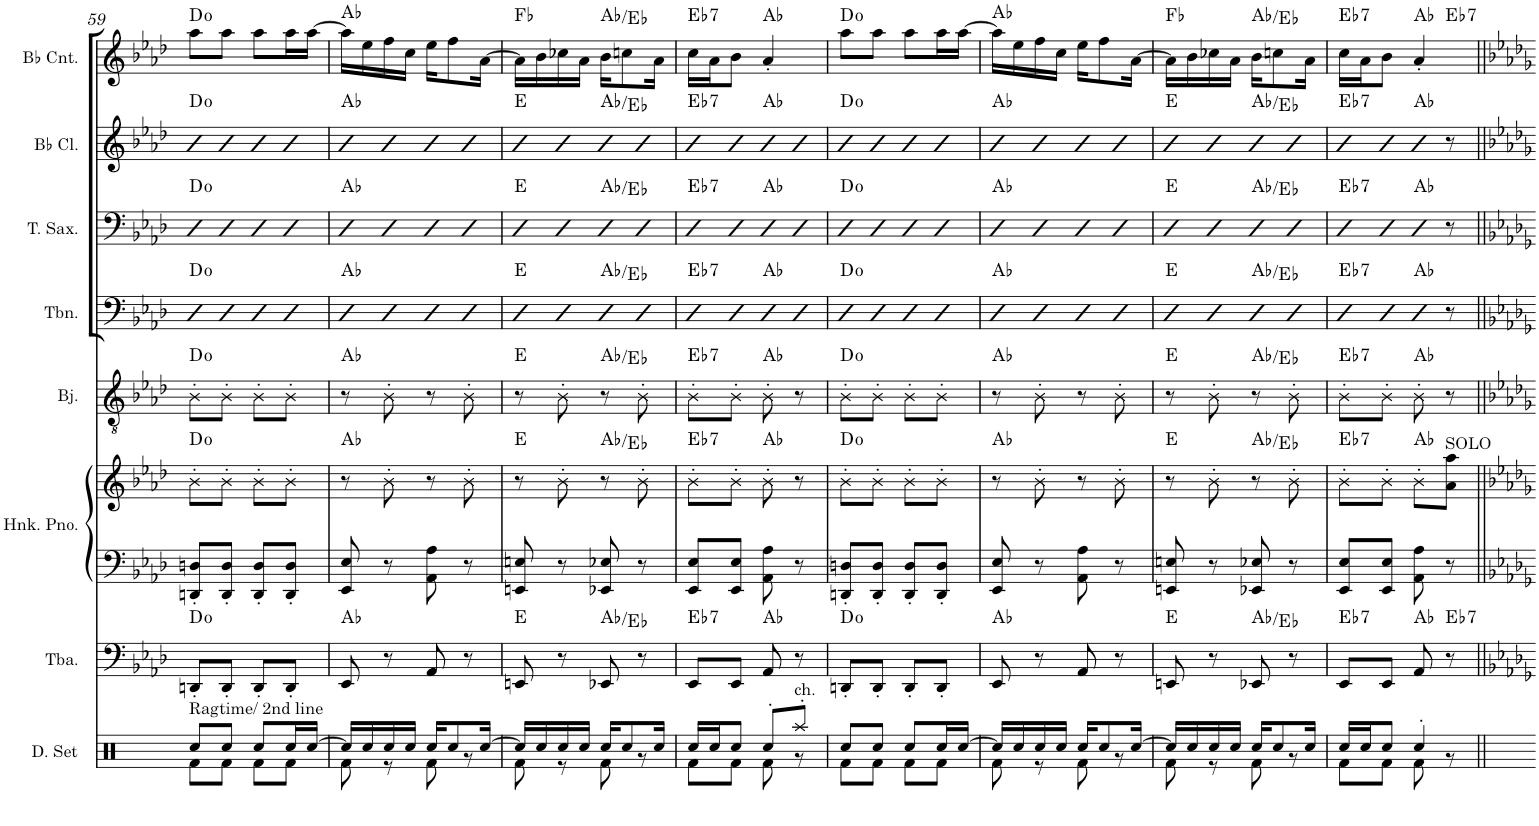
**kern	**kern	**harte	**kern	**kern	**harte	**kern	**harte	**kern	**harte	**kern	**harte	**kern	**harte	**kern	**harte
*part8	*part7	*part7	*part6	*part6	*part6	*part5	*part5	*part4	*part4	*part3	*part3	*part2	*part2	*part1	*part1
*staff9	*staff8	*	*staff7	*staff6	*	*staff5	*	*staff4	*	*staff3	*	*staff2	*	*staff1	*
*I"Drumset	*I"Tuba	*	*I"Honky Tonk Piano	*	*	*I"Banjo	*	*I"Trombone	*	*I"Tenor Saxophone	*	*I"Bb Clarinet	*	*I"Bb Cornet	*
*I'D. Set	*I'Tba.	*	*I'Hnk. Pno.	*	*	*I'Bj.	*	*I'Tbn.	*	*I'T. Sax.	*	*I'Bb Cl.	*	*I'Bb Cnt.	*
!!LO:PB:g=z
*clefX	*clefF4	*	*clefF4	*clefG2	*	*clefGv2	*	*clefF4	*	*clefF4	*	*clefG2	*	*clefG2	*
*	*	*	*	*	*	*ITrd7c12	*	*	*	*ITrd8c14	*	*ITrd1c2	*	*ITrd1c2	*
*k[]	*k[b-e-a-d-]	*	*k[b-e-a-d-]	*k[b-e-a-d-]	*	*k[b-e-a-d-]	*	*k[b-e-a-d-]	*	*k[b-e-a-d-]	*	*k[b-e-a-d-]	*	*k[b-e-a-d-]	*
*M2/4	*M2/4	*	*M2/4	*M2/4	*	*M2/4	*	*M2/4	*	*M2/4	*	*M2/4	*	*M2/4	*
=59	=59	=59	=59	=59	=59	=59	=59	=59	=59	=59	=59	=59	=59	=59	=59
*^	*	*	*	*	*	*	*	*	*	*	*	*	*	*	*
!LO:TX:a:t=Ragtime/ 2nd line	!	!	!	!	!	!	!	!	!	!	!	!	!	!	!	!
8Rcc/L	8Rf\L	8DDn'/L	D:dim	8DDn/' 8Dn/'L	8b-'\L	D:dim	8B-'\L	D:dim	8b-L	D:dim	8b-L	D:dim	8b-L	D:dim	8aa-\L	D:dim
8Rcc/J	8Rf\J	8DD'/J	.	8DD/' 8D/'J	8b-'\J	.	8B-'\J	.	8b-J	.	8b-J	.	8b-J	.	8aa-\J	.
8Rcc/L	8Rf\L	8DD'/L	.	8DD/' 8D/'L	8b-'\L	.	8B-'\L	.	8b-L	.	8b-L	.	8b-L	.	8aa-\L	.
16Rcc/L	8Rf\J	8DD'/J	.	8DD/' 8D/'J	8b-'\J	.	8B-'\J	.	8b-J	.	8b-J	.	8b-J	.	16aa-\L	.
[16Rcc/JJ	.	.	.	.	.	.	.	.	.	.	.	.	.	.	[16aa-\JJ	.
=60	=60	=60	=60	=60	=60	=60	=60	=60	=60	=60	=60	=60	=60	=60	=60	=60
16Rcc/LL]	8Rf\	8EE-/	Ab:maj	8EE-/ 8E-/	8r	Ab:maj	8r	Ab:maj	8b-L	Ab:maj	8b-L	Ab:maj	8b-L	Ab:maj	16aa-\LL]	Ab:maj
16Rcc/	.	.	.	.	.	.	.	.	.	.	.	.	.	.	16ee-\	.
16Rcc/	8r	8r	.	8r	8b-'\	.	8B-'\	.	8b-J	.	8b-J	.	8b-J	.	16ff\	.
16Rcc/JJ	.	.	.	.	.	.	.	.	.	.	.	.	.	.	16cc\JJ	.
16Rcc/KL	8Rf\	8AA-/	.	8AA-\ 8A-\	8r	.	8r	.	8b-L	.	8b-L	.	8b-L	.	16ee-\KL	.
8Rcc/	.	.	.	.	.	.	.	.	.	.	.	.	.	.	8ff\	.
.	8r	8r	.	8r	8b-'\	.	8B-'\	.	8b-J	.	8b-J	.	8b-J	.	.	.
[16Rcc/Jk	.	.	.	.	.	.	.	.	.	.	.	.	.	.	[16a-\Jk	.
=61	=61	=61	=61	=61	=61	=61	=61	=61	=61	=61	=61	=61	=61	=61	=61	=61
16Rcc/LL]	8Rf\	8EEn/	E:maj	8EEn/ 8En/	8r	E:maj	8r	E:maj	8b-L	E:maj	8b-L	E:maj	8b-L	E:maj	16a-\LL]	Fb:maj
16Rcc/	.	.	.	.	.	.	.	.	.	.	.	.	.	.	16b-\	.
16Rcc/	8r	8r	.	8r	8b-'\	.	8B-'\	.	8b-J	.	8b-J	.	8b-J	.	16cc-X\	.
16Rcc/JJ	.	.	.	.	.	.	.	.	.	.	.	.	.	.	16a-\JJ	.
16Rcc/KL	8Rf\	8EE-X/	Ab:maj/5	8EE-X/ 8E-X/	8r	Ab:maj/5	8r	Ab:maj/5	8b-L	Ab:maj/5	8b-L	Ab:maj/5	8b-L	Ab:maj/5	16b-\KL	Ab:maj/5
8Rcc/	.	.	.	.	.	.	.	.	.	.	.	.	.	.	8ccn\	.
.	8r	8r	.	8r	8b-'\	.	8B-'\	.	8b-J	.	8b-J	.	8b-J	.	.	.
16Rcc/Jk	.	.	.	.	.	.	.	.	.	.	.	.	.	.	16a-\Jk	.
=62	=62	=62	=62	=62	=62	=62	=62	=62	=62	=62	=62	=62	=62	=62	=62	=62
!	!	!	!LO:H:kt=7	!	!	!LO:H:kt=7	!	!LO:H:kt=7	!	!LO:H:kt=7	!	!LO:H:kt=7	!	!LO:H:kt=7	!	!LO:H:kt=7
16Rcc/LL	8Rf\L	8EE-/L	Eb:7	8EE-/ 8E-/L	8b-'\L	Eb:7	8B-'\L	Eb:7	8b-L	Eb:7	8b-L	Eb:7	8b-L	Eb:7	16cc\LL	Eb:7
16Rcc/J	.	.	.	.	.	.	.	.	.	.	.	.	.	.	16a-\J	.
8Rcc/J	8Rf\J	8EE-/J	.	8EE-/ 8E-/J	8b-'\J	.	8B-'\J	.	8b-J	.	8b-J	.	8b-J	.	8b-\J	.
8Rcc'/L	8Rf\	8AA-/	Ab:maj	8AA-\ 8A-\	8b-'\	Ab:maj	8B-'\	Ab:maj	8b-L	Ab:maj	8b-L	Ab:maj	8b-L	Ab:maj	4a-'/	Ab:maj
!LO:TX:a:t=ch.	!	!	!	!	!	!	!	!	!	!	!	!	!	!	!	!
8Raa'/J	8r	8r	.	8r	8r	.	8r	.	8b-J	.	8b-J	.	8b-J	.	.	.
=63	=63	=63	=63	=63	=63	=63	=63	=63	=63	=63	=63	=63	=63	=63	=63	=63
8Rcc/L	8Rf\L	8DDn'/L	D:dim	8DDn/' 8Dn/'L	8b-'\L	D:dim	8B-'\L	D:dim	8b-L	D:dim	8b-L	D:dim	8b-L	D:dim	8aa-\L	D:dim
8Rcc/J	8Rf\J	8DD'/J	.	8DD/' 8D/'J	8b-'\J	.	8B-'\J	.	8b-J	.	8b-J	.	8b-J	.	8aa-\J	.
8Rcc/L	8Rf\L	8DD'/L	.	8DD/' 8D/'L	8b-'\L	.	8B-'\L	.	8b-L	.	8b-L	.	8b-L	.	8aa-\L	.
16Rcc/L	8Rf\J	8DD'/J	.	8DD/' 8D/'J	8b-'\J	.	8B-'\J	.	8b-J	.	8b-J	.	8b-J	.	16aa-\L	.
[16Rcc/JJ	.	.	.	.	.	.	.	.	.	.	.	.	.	.	[16aa-\JJ	.
=64	=64	=64	=64	=64	=64	=64	=64	=64	=64	=64	=64	=64	=64	=64	=64	=64
16Rcc/LL]	8Rf\	8EE-/	Ab:maj	8EE-/ 8E-/	8r	Ab:maj	8r	Ab:maj	8b-L	Ab:maj	8b-L	Ab:maj	8b-L	Ab:maj	16aa-\LL]	Ab:maj
16Rcc/	.	.	.	.	.	.	.	.	.	.	.	.	.	.	16ee-\	.
16Rcc/	8r	8r	.	8r	8b-'\	.	8B-'\	.	8b-J	.	8b-J	.	8b-J	.	16ff\	.
16Rcc/JJ	.	.	.	.	.	.	.	.	.	.	.	.	.	.	16cc\JJ	.
16Rcc/KL	8Rf\	8AA-/	.	8AA-\ 8A-\	8r	.	8r	.	8b-L	.	8b-L	.	8b-L	.	16ee-\KL	.
8Rcc/	.	.	.	.	.	.	.	.	.	.	.	.	.	.	8ff\	.
.	8r	8r	.	8r	8b-'\	.	8B-'\	.	8b-J	.	8b-J	.	8b-J	.	.	.
[16Rcc/Jk	.	.	.	.	.	.	.	.	.	.	.	.	.	.	[16a-\Jk	.
=65	=65	=65	=65	=65	=65	=65	=65	=65	=65	=65	=65	=65	=65	=65	=65	=65
16Rcc/LL]	8Rf\	8EEn/	E:maj	8EEn/ 8En/	8r	E:maj	8r	E:maj	8b-L	E:maj	8b-L	E:maj	8b-L	E:maj	16a-\LL]	Fb:maj
16Rcc/	.	.	.	.	.	.	.	.	.	.	.	.	.	.	16b-\	.
16Rcc/	8r	8r	.	8r	8b-'\	.	8B-'\	.	8b-J	.	8b-J	.	8b-J	.	16cc-X\	.
16Rcc/JJ	.	.	.	.	.	.	.	.	.	.	.	.	.	.	16a-\JJ	.
16Rcc/KL	8Rf\	8EE-X/	Ab:maj/5	8EE-X/ 8E-X/	8r	Ab:maj/5	8r	Ab:maj/5	8b-L	Ab:maj/5	8b-L	Ab:maj/5	8b-L	Ab:maj/5	16b-\KL	Ab:maj/5
8Rcc/	.	.	.	.	.	.	.	.	.	.	.	.	.	.	8ccn\	.
.	8r	8r	.	8r	8b-'\	.	8B-'\	.	8b-J	.	8b-J	.	8b-J	.	.	.
16Rcc/Jk	.	.	.	.	.	.	.	.	.	.	.	.	.	.	16a-\Jk	.
=66	=66	=66	=66	=66	=66	=66	=66	=66	=66	=66	=66	=66	=66	=66	=66	=66
!	!	!	!LO:H:kt=7	!	!	!LO:H:kt=7	!	!LO:H:kt=7	!	!LO:H:kt=7	!	!LO:H:kt=7	!	!LO:H:kt=7	!	!LO:H:kt=7
*	*	*	*	*	*	*	*	*	*	*	*	*	*	*	*^	*
16Rcc/LL	8Rf\L	8EE-/L	Eb:7	8EE-/ 8E-/L	8b-'\L	Eb:7	8B-'\L	Eb:7	8b-L	Eb:7	8b-L	Eb:7	8b-L	Eb:7	16cc\LL	4.ryy	Eb:7
16Rcc/J	.	.	.	.	.	.	.	.	.	.	.	.	.	.	16a-\J	.	.
8Rcc/J	8Rf\J	8EE-/J	.	8EE-/ 8E-/J	8b-'\J	.	8B-'\J	.	8b-J	.	8b-J	.	8b-J	.	8b-\J	.	.
4Rcc'/	8Rf\	8AA-/	Ab:maj	8AA-\ 8A-\	8b-'\L	Ab:maj	8B-'\	Ab:maj	8b-	Ab:maj	8b-	Ab:maj	8b-	Ab:maj	4a-'/	.	Ab:maj
!	!	!	!LO:H:kt=7	!	!LO:TX:a:t=SOLO	!	!	!	!	!	!	!	!	!	!	!	!LO:H:kt=7
.	8r	8r	Eb:7	8r	8a-\ 8aa-\J	.	8r	.	8r	.	8r	.	8r	.	.	8ryy	Eb:7
*v	*v	*	*	*	*	*	*	*	*	*	*	*	*	*	*v	*v	*
=||	=||	=||	=||	=||	=||	=||	=||	=||	=||	=||	=||	=||	=||	=||	=||
*-	*-	*-	*-	*-	*-	*-	*-	*-	*-	*-	*-	*-	*-	*-	*-
